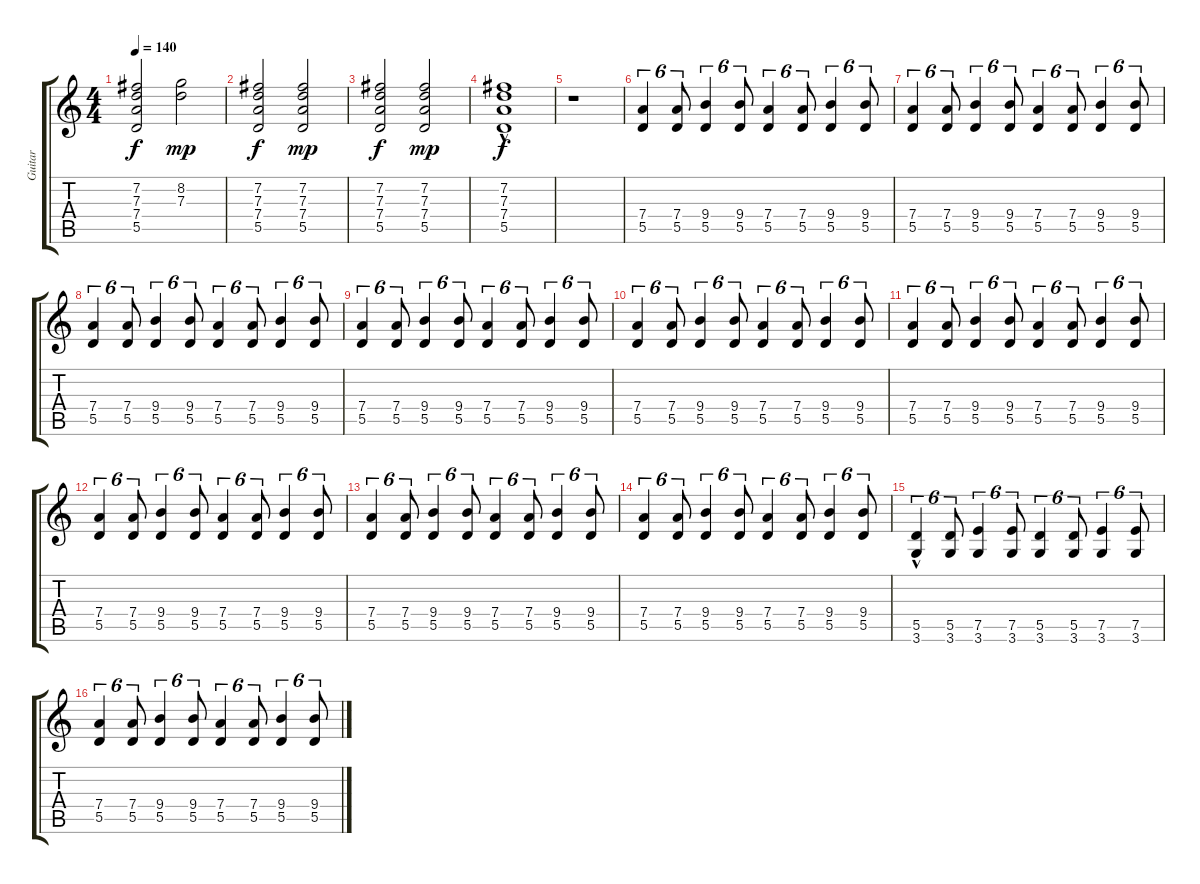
\track ("Guitar" "Guitar") {instrument electricguitarjazz}
\staff {score tabs}
\tuning (E4 B3 G3 D3 A2 E2) {hide}
\ts (4 4)
\tempo 140
\clef g2
\ks c
(7.2 7.3 7.4 5.5).2{dy f} (8.2 7.3).2{dy mp} |
(7.2 7.3 7.4 5.5).2{dy f} (7.2 7.3 7.4 5.5).2{dy mp} |
(7.2 7.3 7.4 5.5).2{dy f} (7.2 7.3 7.4 5.5).2{dy mp} |
(7.2{hac} 7.3 7.4 5.5).1{dy f} |
r.1 |
(7.4 5.5).4{tu (6 4)} (7.4 5.5).8{tu (6 4)} (9.4 5.5).4{tu (6 4)} (9.4 5.5).8{tu (6 4)} (7.4 5.5).4{tu (6 4)} (7.4 5.5).8{tu (6 4)} (9.4 5.5).4{tu (6 4)} (9.4 5.5).8{tu (6 4)} |
(7.4 5.5).4{tu (6 4)} (7.4 5.5).8{tu (6 4)} (9.4 5.5).4{tu (6 4)} (9.4 5.5).8{tu (6 4)} (7.4 5.5).4{tu (6 4)} (7.4 5.5).8{tu (6 4)} (9.4 5.5).4{tu (6 4)} (9.4 5.5).8{tu (6 4)} |
(7.4 5.5).4{tu (6 4)} (7.4 5.5).8{tu (6 4)} (9.4 5.5).4{tu (6 4)} (9.4 5.5).8{tu (6 4)} (7.4 5.5).4{tu (6 4)} (7.4 5.5).8{tu (6 4)} (9.4 5.5).4{tu (6 4)} (9.4 5.5).8{tu (6 4)} |
(7.4 5.5).4{tu (6 4)} (7.4 5.5).8{tu (6 4)} (9.4 5.5).4{tu (6 4)} (9.4 5.5).8{tu (6 4)} (7.4 5.5).4{tu (6 4)} (7.4 5.5).8{tu (6 4)} (9.4 5.5).4{tu (6 4)} (9.4 5.5).8{tu (6 4)} |
(7.4 5.5).4{tu (6 4)} (7.4 5.5).8{tu (6 4)} (9.4 5.5).4{tu (6 4)} (9.4 5.5).8{tu (6 4)} (7.4 5.5).4{tu (6 4)} (7.4 5.5).8{tu (6 4)} (9.4 5.5).4{tu (6 4)} (9.4 5.5).8{tu (6 4)} |
(7.4 5.5).4{tu (6 4)} (7.4 5.5).8{tu (6 4)} (9.4 5.5).4{tu (6 4)} (9.4 5.5).8{tu (6 4)} (7.4 5.5).4{tu (6 4)} (7.4 5.5).8{tu (6 4)} (9.4 5.5).4{tu (6 4)} (9.4 5.5).8{tu (6 4)} |
(7.4 5.5).4{tu (6 4)} (7.4 5.5).8{tu (6 4)} (9.4 5.5).4{tu (6 4)} (9.4 5.5).8{tu (6 4)} (7.4 5.5).4{tu (6 4)} (7.4 5.5).8{tu (6 4)} (9.4 5.5).4{tu (6 4)} (9.4 5.5).8{tu (6 4)} |
(7.4 5.5).4{tu (6 4)} (7.4 5.5).8{tu (6 4)} (9.4 5.5).4{tu (6 4)} (9.4 5.5).8{tu (6 4)} (7.4 5.5).4{tu (6 4)} (7.4 5.5).8{tu (6 4)} (9.4 5.5).4{tu (6 4)} (9.4 5.5).8{tu (6 4)} |
(7.4 5.5).4{tu (6 4)} (7.4 5.5).8{tu (6 4)} (9.4 5.5).4{tu (6 4)} (9.4 5.5).8{tu (6 4)} (7.4 5.5).4{tu (6 4)} (7.4 5.5).8{tu (6 4)} (9.4 5.5).4{tu (6 4)} (9.4 5.5).8{tu (6 4)} |
(5.5{hac} 3.6).4{tu (6 4)} (5.5 3.6).8{tu (6 4)} (7.5 3.6).4{tu (6 4)} (7.5 3.6).8{tu (6 4)} (5.5 3.6).4{tu (6 4)} (5.5 3.6).8{tu (6 4)} (7.5 3.6).4{tu (6 4)} (7.5 3.6).8{tu (6 4)} |
(7.4 5.5).4{tu (6 4)} (7.4 5.5).8{tu (6 4)} (9.4 5.5).4{tu (6 4)} (9.4 5.5).8{tu (6 4)} (7.4 5.5).4{tu (6 4)} (7.4 5.5).8{tu (6 4)} (9.4 5.5).4{tu (6 4)} (9.4 5.5).8{tu (6 4)}
